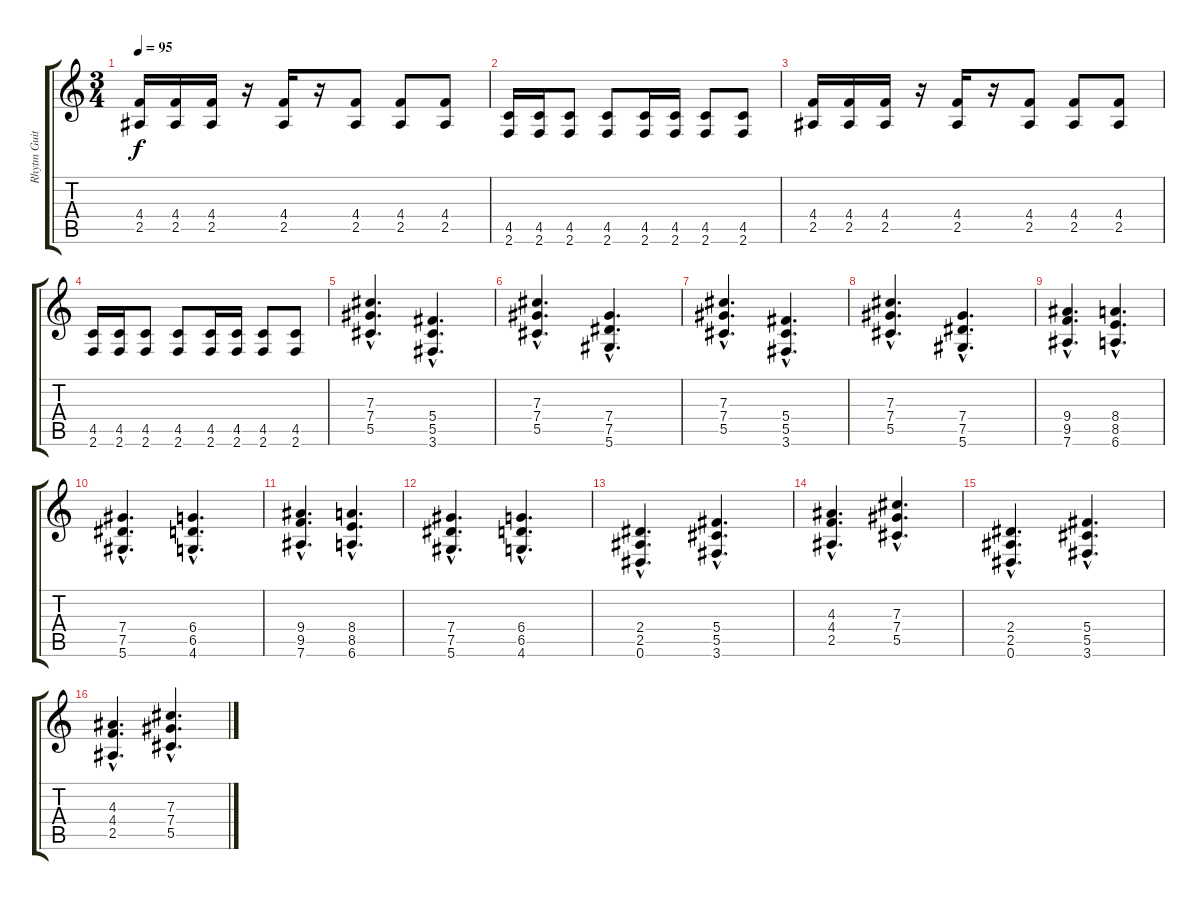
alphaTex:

\track ("Rhytm Guitar" "Rhytm Guit") {instrument distortionguitar}
\staff {score tabs}
\tuning (Eb4 Bb3 Gb3 Db3 Ab2 Eb2) {hide}
\ts (3 4)
\tempo 95
\clef g2
\ks c
(4.4 2.5).16{dy f volume 9 instrument distortionguitar} (4.4 2.5).16 (4.4 2.5).16 r.16 (4.4 2.5).16 r.16 (4.4 2.5).8 (4.4 2.5).8 (4.4 2.5).8 |
(4.5 2.6).16 (4.5 2.6).16 (4.5 2.6).8 (4.5 2.6).8 (4.5 2.6).16 (4.5 2.6).16 (4.5 2.6).8 (4.5 2.6).8 |
(4.4 2.5).16 (4.4 2.5).16 (4.4 2.5).16 r.16 (4.4 2.5).16 r.16 (4.4 2.5).8 (4.4 2.5).8 (4.4 2.5).8 |
(4.5 2.6).16 (4.5 2.6).16 (4.5 2.6).8 (4.5 2.6).8 (4.5 2.6).16 (4.5 2.6).16 (4.5 2.6).8 (4.5 2.6).8 |
(7.3{hac} 7.4{hac} 5.5{hac}).4{d} (5.4{hac} 5.5{hac} 3.6{hac}).4{d} |
(7.3{hac} 7.4{hac} 5.5{hac}).4{d} (7.4{hac} 7.5{hac} 5.6{hac}).4{d} |
(7.3{hac} 7.4{hac} 5.5{hac}).4{d} (5.4{hac} 5.5{hac} 3.6{hac}).4{d} |
(7.3{hac} 7.4{hac} 5.5{hac}).4{d} (7.4{hac} 7.5{hac} 5.6{hac}).4{d} |
(9.4{hac} 9.5{hac} 7.6{hac}).4{d} (8.4{hac} 8.5{hac} 6.6{hac}).4{d} |
(7.4{hac} 7.5{hac} 5.6{hac}).4{d} (6.4{hac} 6.5{hac} 4.6{hac}).4{d} |
(9.4{hac} 9.5{hac} 7.6{hac}).4{d} (8.4{hac} 8.5{hac} 6.6{hac}).4{d} |
(7.4{hac} 7.5{hac} 5.6{hac}).4{d} (6.4{hac} 6.5{hac} 4.6{hac}).4{d} |
(2.4{hac} 2.5{hac} 0.6{hac}).4{d} (5.4{hac} 5.5{hac} 3.6{hac}).4{d} |
(4.3{hac} 4.4{hac} 2.5{hac}).4{d} (7.3{hac} 7.4{hac} 5.5{hac}).4{d} |
(2.4{hac} 2.5{hac} 0.6{hac}).4{d} (5.4{hac} 5.5{hac} 3.6{hac}).4{d} |
(4.3{hac} 4.4{hac} 2.5{hac}).4{d} (7.3{hac} 7.4{hac} 5.5{hac}).4{d}
